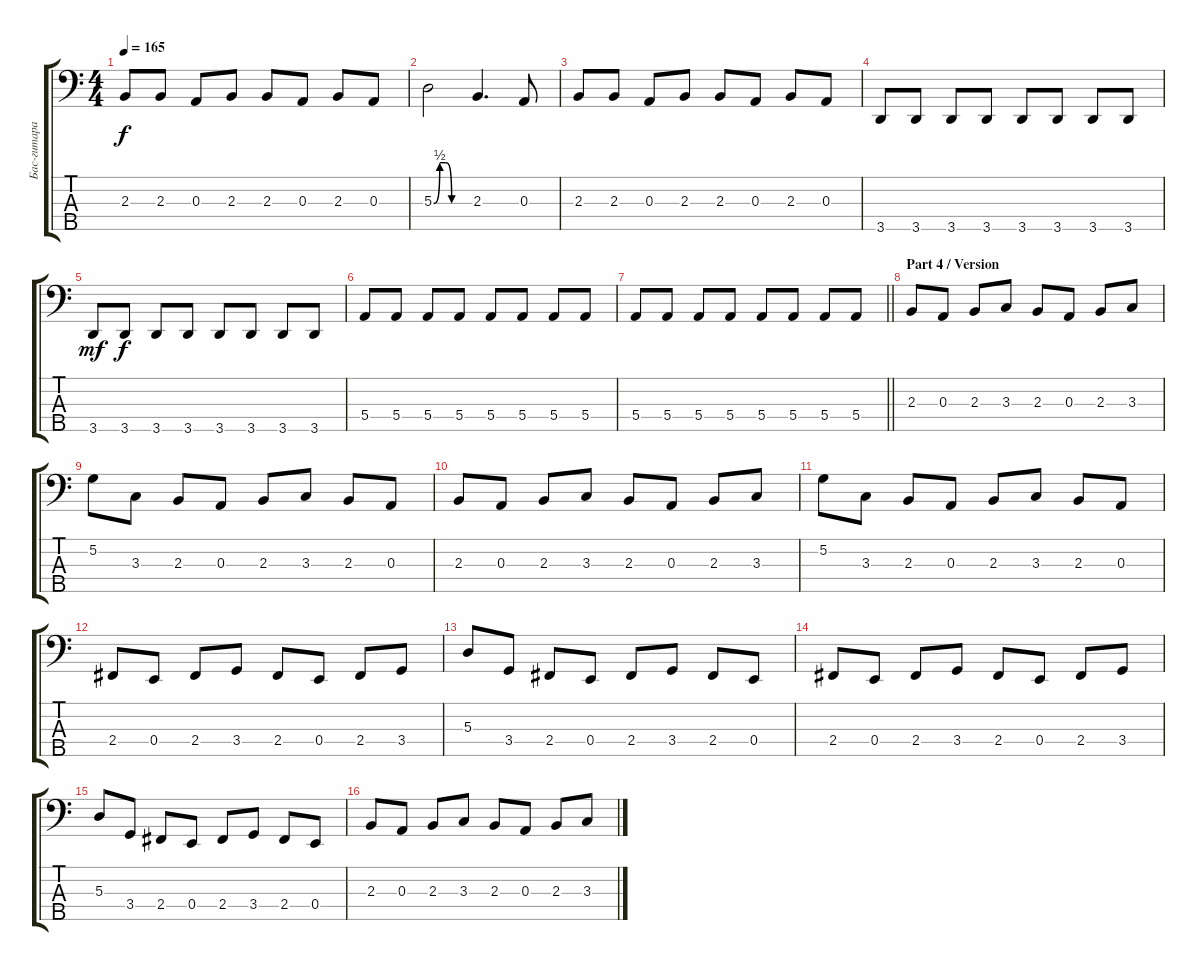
\track ("Бас-гитара" "Бас-гитара") {instrument electricbassfinger}
\staff {score tabs}
\tuning (G2 D2 A1 E1 B0) {hide}
\ts (4 4)
\tempo 165
\clef f4
\ks c
2.3.8{dy f} 2.3.8 0.3.8 2.3.8 2.3.8 0.3.8 2.3.8 0.3.8 |
5.3{be (custom 0 0 10 2 20 2 30 0 60 0)}.2 2.3.4{d} 0.3.8 |
2.3.8 2.3.8 0.3.8 2.3.8 2.3.8 0.3.8 2.3.8 0.3.8 |
3.5.8 3.5.8 3.5.8 3.5.8 3.5.8 3.5.8 3.5.8 3.5.8 |
3.5.8{dy mf} 3.5.8{dy f} 3.5.8 3.5.8 3.5.8 3.5.8 3.5.8 3.5.8 |
5.4.8 5.4.8 5.4.8 5.4.8 5.4.8 5.4.8 5.4.8 5.4.8 |
\barLineRight lightlight
5.4.8 5.4.8 5.4.8 5.4.8 5.4.8 5.4.8 5.4.8 5.4.8 |
\section ("" "Part 4 / Version")
2.3.8 0.3.8 2.3.8 3.3.8 2.3.8 0.3.8 2.3.8 3.3.8 |
5.2.8 3.3.8 2.3.8 0.3.8 2.3.8 3.3.8 2.3.8 0.3.8 |
2.3.8 0.3.8 2.3.8 3.3.8 2.3.8 0.3.8 2.3.8 3.3.8 |
5.2.8 3.3.8 2.3.8 0.3.8 2.3.8 3.3.8 2.3.8 0.3.8 |
2.4.8 0.4.8 2.4.8 3.4.8 2.4.8 0.4.8 2.4.8 3.4.8 |
5.3.8 3.4.8 2.4.8 0.4.8 2.4.8 3.4.8 2.4.8 0.4.8 |
2.4.8 0.4.8 2.4.8 3.4.8 2.4.8 0.4.8 2.4.8 3.4.8 |
5.3.8 3.4.8 2.4.8 0.4.8 2.4.8 3.4.8 2.4.8 0.4.8 |
2.3.8 0.3.8 2.3.8 3.3.8 2.3.8 0.3.8 2.3.8 3.3.8
